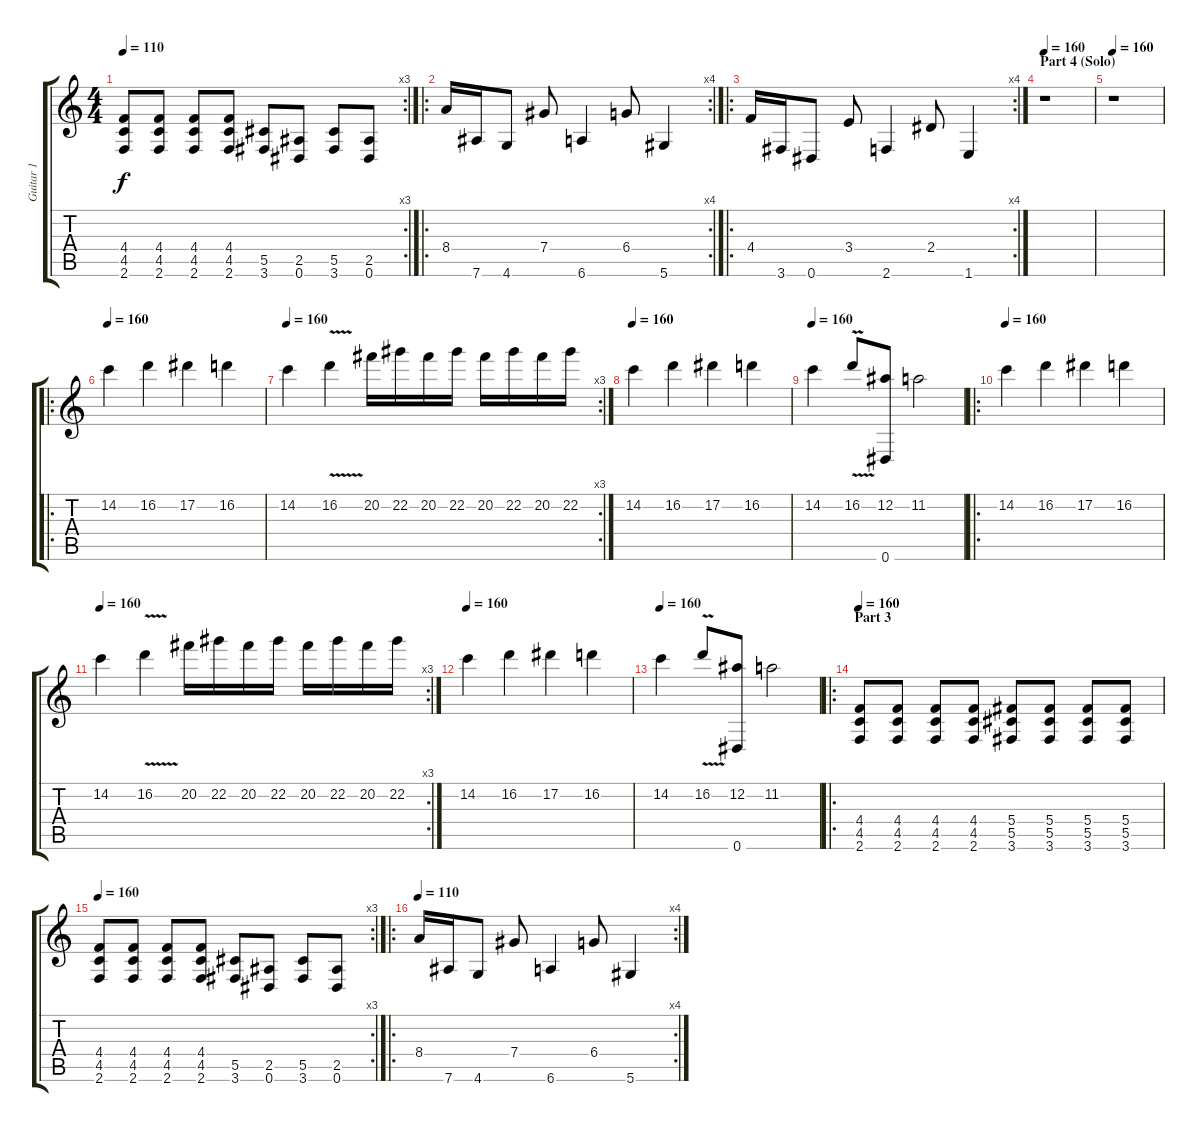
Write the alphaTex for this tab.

\track ("Guitar 1" "Guitar 1") {instrument distortionguitar}
\staff {score tabs}
\tuning (Eb4 Bb3 Gb3 Db3 Ab2 Eb2) {hide}
\rc 3
\ts (4 4)
\tempo 110
\clef g2
\ks c
(4.4 4.5 2.6).8{dy f} (4.4 4.5 2.6).8 (4.4 4.5 2.6).8 (4.4 4.5 2.6).8 (5.5 3.6).8 (2.5 0.6).8 (5.5 3.6).8 (2.5 0.6).8 |
\ro
\rc 4
8.4.16 7.6.16 4.6.8 7.4.8 6.6.4 6.4.8 5.6.4 |
\ro
\rc 4
4.4.16 3.6.16 0.6.8 3.4.8 2.6.4 2.4.8 1.6.4 |
\section ("" "Part 4 (Solo)")
\tempo 160
r.1 |
\tempo 160
r.1 |
\ro
\tempo 160
14.2.4 16.2.4 17.2.4 16.2.4 |
\rc 3
\tempo 160
14.2.4 16.2{v}.4 20.2.16 22.2.16 20.2.16 22.2.16 20.2.16 22.2.16 20.2.16 22.2.16 |
\tempo 160
14.2.4 16.2.4 17.2.4 16.2.4 |
\tempo 160
14.2.4 16.2{v}.8 (12.2 0.6).8 11.2.2 |
\ro
\tempo 160
14.2.4 16.2.4 17.2.4 16.2.4 |
\rc 3
\tempo 160
14.2.4 16.2{v}.4 20.2.16 22.2.16 20.2.16 22.2.16 20.2.16 22.2.16 20.2.16 22.2.16 |
\tempo 160
14.2.4 16.2.4 17.2.4 16.2.4 |
\tempo 160
14.2.4 16.2{v}.8 (12.2 0.6).8 11.2.2 |
\ro
\section ("" "Part 3")
\tempo 160
(4.4 4.5 2.6).8 (4.4 4.5 2.6).8 (4.4 4.5 2.6).8 (4.4 4.5 2.6).8 (5.4 5.5 3.6).8 (5.4 5.5 3.6).8 (5.4 5.5 3.6).8 (5.4 5.5 3.6).8 |
\rc 3
\tempo 160
(4.4 4.5 2.6).8 (4.4 4.5 2.6).8 (4.4 4.5 2.6).8 (4.4 4.5 2.6).8 (5.5 3.6).8 (2.5 0.6).8 (5.5 3.6).8 (2.5 0.6).8 |
\ro
\rc 4
\tempo 110
8.4.16 7.6.16 4.6.8 7.4.8 6.6.4 6.4.8 5.6.4
